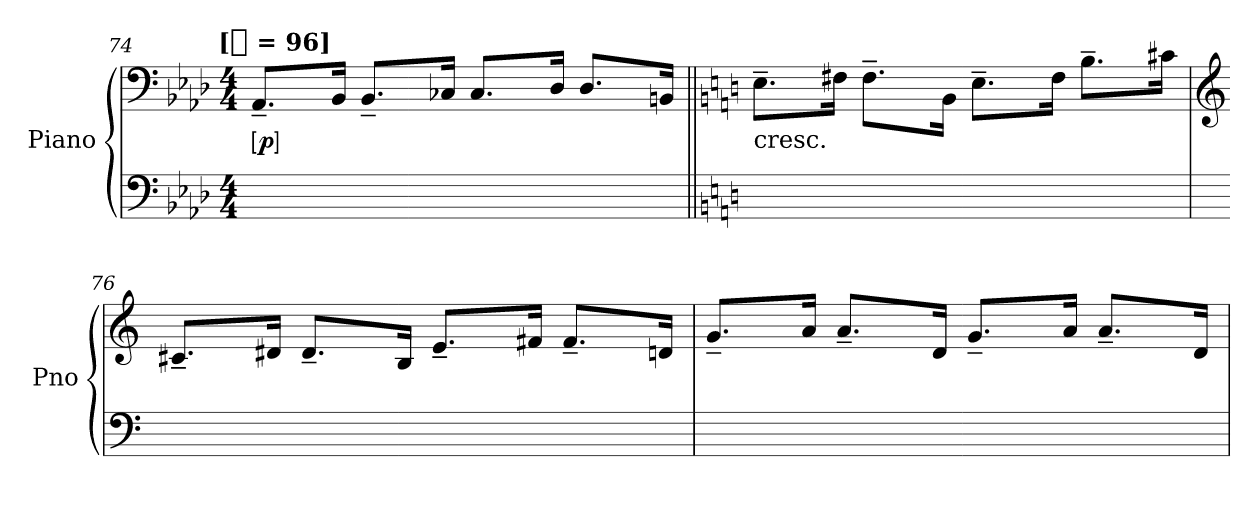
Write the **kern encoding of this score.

**kern	**kern	**dynam
*part1	*part1	*part1
*staff2	*staff1	*staff1/2
*I"Piano	*	*
*I'Pno	*	*
*clefF4	*clefF4	*
*k[b-e-a-d-]	*k[b-e-a-d-]	*
*A-:	*A-:	*
!!LO:TX:omd:t=[[quarter] = 96]
*M4/4	*M4/4	*
*MM96	*MM96	*
*Xtuplet	*	*
=74	=74	=74
!	!	!LO:DY:ed=brack
20ryy	8.AA-~L	p
20ryy	.	.
20ryy	.	.
20ryy	.	.
.	16BB-Jk	.
20ryy	.	.
20ryy	8.BB-~L	.
20ryy	.	.
20ryy	.	.
20ryy	.	.
.	16C-XJk	.
20ryy	.	.
20ryy	8.C-L	.
20ryy	.	.
20ryy	.	.
20ryy	.	.
.	16D-Jk	.
20ryy	.	.
20ryy	8.D-L	.
20ryy	.	.
20ryy	.	.
20ryy	.	.
.	16BBnJk	.
20ryy	.	.
=75||	=75||	=75||
*k[]	*k[]	*
*C:	*C:	*
!	!LO:TX:c:t=cresc.	!
20ryy	8.E~L	.
20ryy	.	.
20ryy	.	.
20ryy	.	.
.	16F#XJk	.
20ryy	.	.
20ryy	8.F#~L	.
20ryy	.	.
20ryy	.	.
20ryy	.	.
.	16BBJk	.
20ryy	.	.
20ryy	8.E~L	.
20ryy	.	.
20ryy	.	.
20ryy	.	.
.	16F#Jk	.
20ryy	.	.
20ryy	8.B~L	.
20ryy	.	.
20ryy	.	.
20ryy	.	.
.	16c#XJk	.
20ryy	.	.
=76	=76	=76
*	*clefG2	*
20ryy	8.c#X~L	.
20ryy	.	.
20ryy	.	.
20ryy	.	.
.	16d#XJk	.
20ryy	.	.
20ryy	8.d#~L	.
20ryy	.	.
20ryy	.	.
20ryy	.	.
.	16BJk	.
20ryy	.	.
20ryy	8.e~L	.
20ryy	.	.
20ryy	.	.
20ryy	.	.
.	16f#XJk	.
20ryy	.	.
20ryy	8.f#~L	.
20ryy	.	.
20ryy	.	.
20ryy	.	.
.	16dnJk	.
20ryy	.	.
=77	=77	=77
20ryy	8.g~L	.
20ryy	.	.
20ryy	.	.
20ryy	.	.
.	16aJk	.
20ryy	.	.
20ryy	8.a~L	.
20ryy	.	.
20ryy	.	.
20ryy	.	.
.	16dJk	.
20ryy	.	.
20ryy	8.g~L	.
20ryy	.	.
20ryy	.	.
20ryy	.	.
.	16aJk	.
20ryy	.	.
20ryy	8.a~L	.
20ryy	.	.
20ryy	.	.
20ryy	.	.
.	16dJk	.
20ryy	.	.
=	=	=
*-	*-	*-
